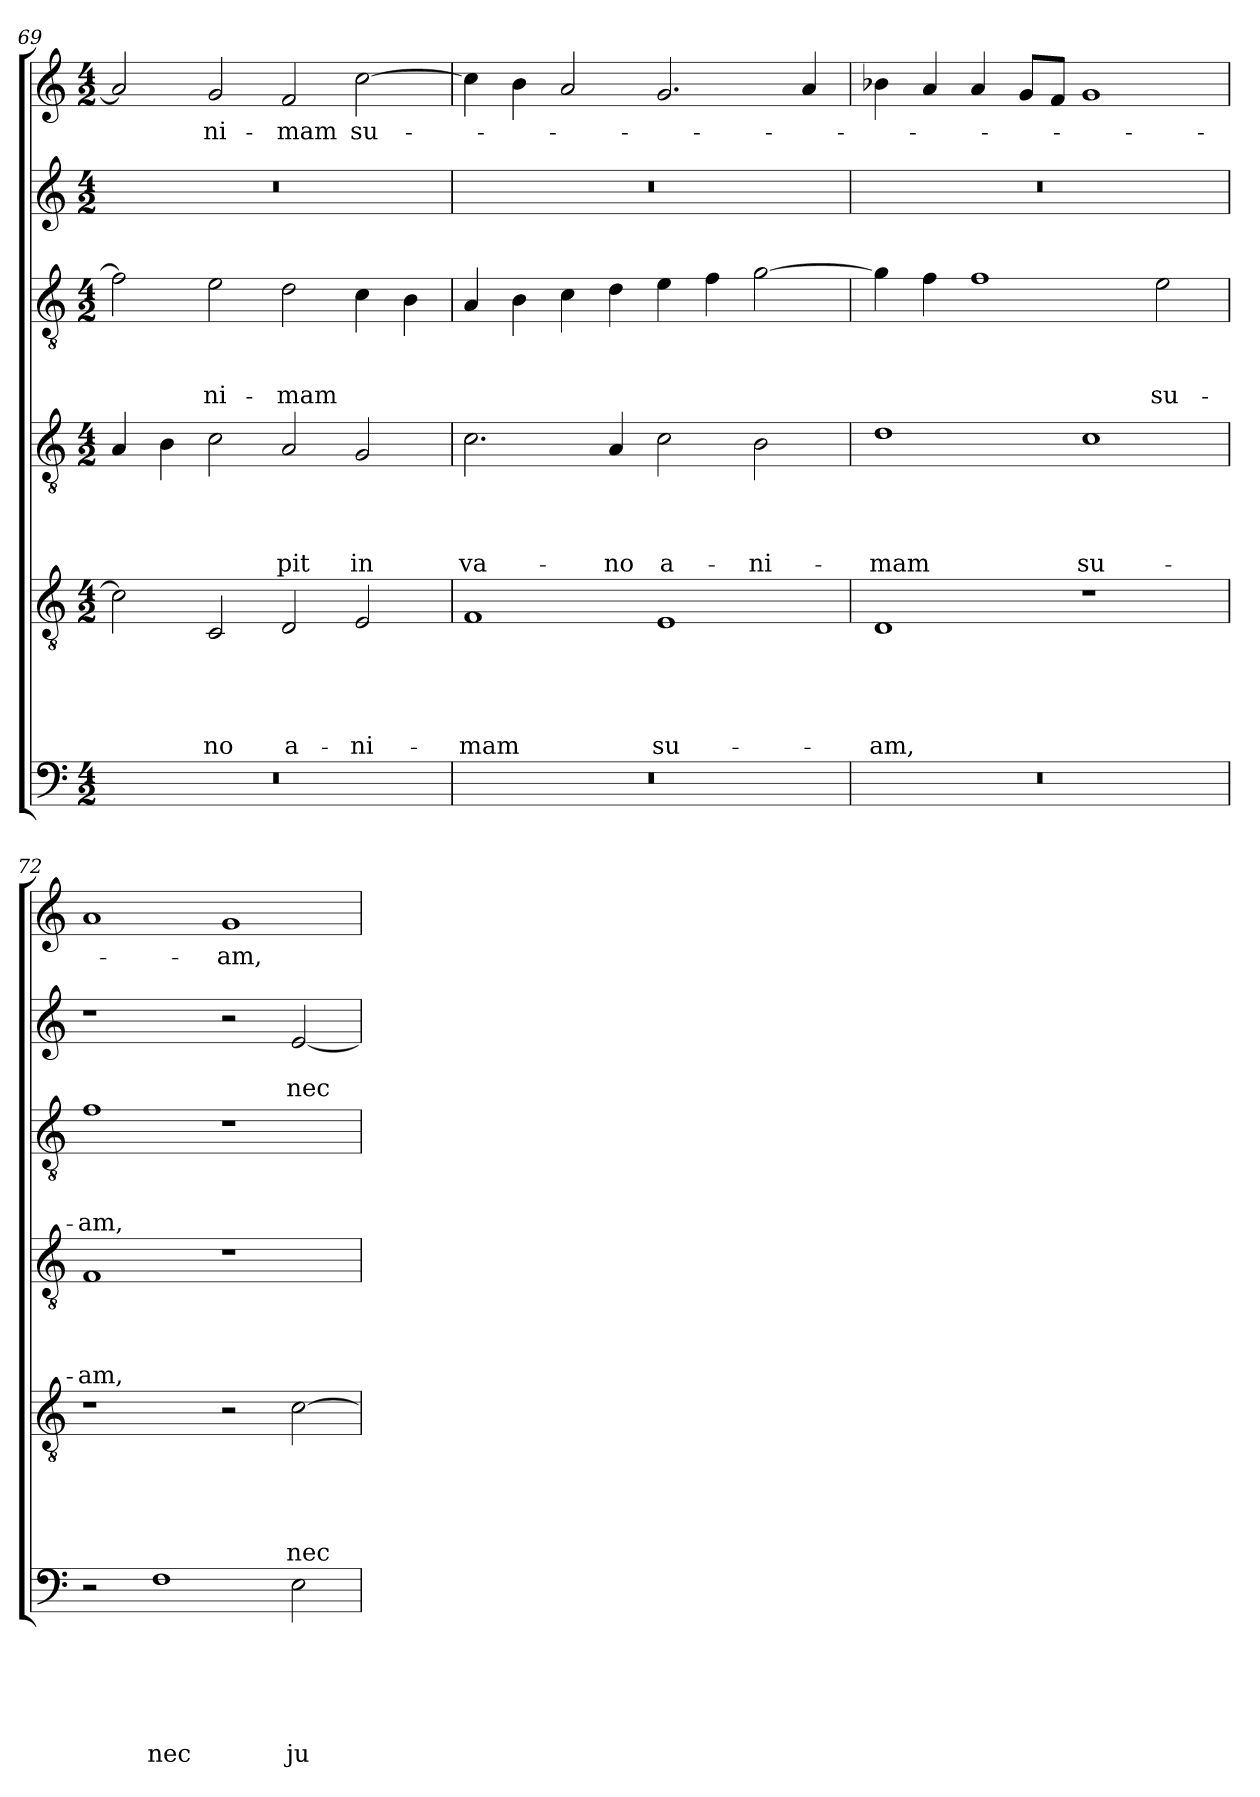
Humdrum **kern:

**kern	**text	**text	**text	**text	**text	**text	**kern	**text	**text	**text	**text	**text	**kern	**text	**text	**text	**text	**kern	**text	**text	**text	**kern	**text	**text	**kern	**text
*part6	*part6	*part6	*part6	*part6	*part6	*part6	*part5	*part5	*part5	*part5	*part5	*part5	*part4	*part4	*part4	*part4	*part4	*part3	*part3	*part3	*part3	*part2	*part2	*part2	*part1	*part1
*staff6	*staff6	*staff6	*staff6	*staff6	*staff6	*staff6	*staff5	*staff5	*staff5	*staff5	*staff5	*staff5	*staff4	*staff4	*staff4	*staff4	*staff4	*staff3	*staff3	*staff3	*staff3	*staff2	*staff2	*staff2	*staff1	*staff1
*clefF4	*	*	*	*	*	*	*clefGv2	*	*	*	*	*	*clefGv2	*	*	*	*	*clefGv2	*	*	*	*clefG2	*	*	*clefG2	*
*k[]	*	*	*	*	*	*	*k[]	*	*	*	*	*	*k[]	*	*	*	*	*k[]	*	*	*	*k[]	*	*	*k[]	*
*C:	*	*	*	*	*	*	*C:	*	*	*	*	*	*C:	*	*	*	*	*C:	*	*	*	*C:	*	*	*C:	*
*M4/2	*	*	*	*	*	*	*M4/2	*	*	*	*	*	*M4/2	*	*	*	*	*M4/2	*	*	*	*M4/2	*	*	*M4/2	*
=69	=69	=69	=69	=69	=69	=69	=69	=69	=69	=69	=69	=69	=69	=69	=69	=69	=69	=69	=69	=69	=69	=69	=69	=69	=69	=69
0r	.	.	.	.	.	.	2c\]	.	.	.	.	.	4A/	.	.	.	.	2f\]	.	.	.	0r	.	.	2a/]	.
.	.	.	.	.	.	.	.	.	.	.	.	.	4B\	.	.	.	.	.	.	.	.	.	.	.	.	.
!	!	!	!	!	!	!	!	!	!	!	!	!LO:LY:b	!	!	!	!	!	!	!	!	!LO:LY:b	!	!	!	!	!LO:LY:b
.	.	.	.	.	.	.	2C/	.	.	.	.	-no	2c\	.	.	.	.	2e\	.	.	-ni-	.	.	.	2g/	-ni-
!	!	!	!	!	!	!	!	!	!	!	!	!LO:LY:b	!	!	!	!	!LO:LY:b	!	!	!	!LO:LY:b	!	!	!	!	!LO:LY:b
.	.	.	.	.	.	.	2D/	.	.	.	.	a-	2A/	.	.	.	-pit	2d\	.	.	-mam	.	.	.	2f/	-mam
!	!	!	!	!	!	!	!	!	!	!	!	!LO:LY:b	!	!	!	!	!LO:LY:b	!	!	!	!	!	!	!	!	!LO:LY:b
.	.	.	.	.	.	.	2E/	.	.	.	.	-ni-	2G/	.	.	.	in	4c\	.	.	.	.	.	.	[2cc\	su-
.	.	.	.	.	.	.	.	.	.	.	.	.	.	.	.	.	.	4B\	.	.	.	.	.	.	.	.
=70	=70	=70	=70	=70	=70	=70	=70	=70	=70	=70	=70	=70	=70	=70	=70	=70	=70	=70	=70	=70	=70	=70	=70	=70	=70	=70
!	!	!	!	!	!	!	!	!	!	!	!	!LO:LY:b	!	!	!	!	!LO:LY:b	!	!	!	!	!	!	!	!	!
0r	.	.	.	.	.	.	1F	.	.	.	.	-mam	2.c\	.	.	.	va-	4A/	.	.	.	0r	.	.	4cc\]	.
.	.	.	.	.	.	.	.	.	.	.	.	.	.	.	.	.	.	4B\	.	.	.	.	.	.	4b\	.
.	.	.	.	.	.	.	.	.	.	.	.	.	.	.	.	.	.	4c\	.	.	.	.	.	.	2a/	.
!	!	!	!	!	!	!	!	!	!	!	!	!	!	!	!	!	!LO:LY:b	!	!	!	!	!	!	!	!	!
.	.	.	.	.	.	.	.	.	.	.	.	.	4A/	.	.	.	-no	4d\	.	.	.	.	.	.	.	.
!	!	!	!	!	!	!	!	!	!	!	!	!LO:LY:b	!	!	!	!	!LO:LY:b	!	!	!	!	!	!	!	!	!
.	.	.	.	.	.	.	1E	.	.	.	.	su-	2c\	.	.	.	a-	4e\	.	.	.	.	.	.	2.g/	.
.	.	.	.	.	.	.	.	.	.	.	.	.	.	.	.	.	.	4f\	.	.	.	.	.	.	.	.
!	!	!	!	!	!	!	!	!	!	!	!	!	!	!	!	!	!LO:LY:b	!	!	!	!	!	!	!	!	!
.	.	.	.	.	.	.	.	.	.	.	.	.	2B\	.	.	.	-ni-	[2g\	.	.	.	.	.	.	.	.
.	.	.	.	.	.	.	.	.	.	.	.	.	.	.	.	.	.	.	.	.	.	.	.	.	4a/	.
=71	=71	=71	=71	=71	=71	=71	=71	=71	=71	=71	=71	=71	=71	=71	=71	=71	=71	=71	=71	=71	=71	=71	=71	=71	=71	=71
!	!	!	!	!	!	!	!	!	!	!	!	!LO:LY:b	!	!	!	!	!LO:LY:b	!	!	!	!	!	!	!	!	!
0r	.	.	.	.	.	.	1D	.	.	.	.	-am,	1d	.	.	.	-mam	4g\]	.	.	.	0r	.	.	4b-X\	.
.	.	.	.	.	.	.	.	.	.	.	.	.	.	.	.	.	.	4f\	.	.	.	.	.	.	4a/	.
.	.	.	.	.	.	.	.	.	.	.	.	.	.	.	.	.	.	1f	.	.	.	.	.	.	4a/	.
.	.	.	.	.	.	.	.	.	.	.	.	.	.	.	.	.	.	.	.	.	.	.	.	.	8g/L	.
.	.	.	.	.	.	.	.	.	.	.	.	.	.	.	.	.	.	.	.	.	.	.	.	.	8f/J	.
!	!	!	!	!	!	!	!	!	!	!	!	!	!	!	!	!	!LO:LY:b	!	!	!	!	!	!	!	!	!
.	.	.	.	.	.	.	1r	.	.	.	.	.	1c	.	.	.	su-	.	.	.	.	.	.	.	1g	.
!	!	!	!	!	!	!	!	!	!	!	!	!	!	!	!	!	!	!	!	!	!LO:LY:b	!	!	!	!	!
.	.	.	.	.	.	.	.	.	.	.	.	.	.	.	.	.	.	2e\	.	.	su-	.	.	.	.	.
=72	=72	=72	=72	=72	=72	=72	=72	=72	=72	=72	=72	=72	=72	=72	=72	=72	=72	=72	=72	=72	=72	=72	=72	=72	=72	=72
!	!	!	!	!	!	!	!	!	!	!	!	!	!	!	!	!	!LO:LY:b	!	!	!	!LO:LY:b	!	!	!	!	!
2r	.	.	.	.	.	.	1r	.	.	.	.	.	1F	.	.	.	-am,	1f	.	.	-am,	1r	.	.	1a	.
!	!	!	!	!	!	!LO:LY:b	!	!	!	!	!	!	!	!	!	!	!	!	!	!	!	!	!	!	!	!
1F	.	.	.	.	.	nec	.	.	.	.	.	.	.	.	.	.	.	.	.	.	.	.	.	.	.	.
!	!	!	!	!	!	!	!	!	!	!	!	!	!	!	!	!	!	!	!	!	!	!	!	!	!	!LO:LY:b
.	.	.	.	.	.	.	2r	.	.	.	.	.	1r	.	.	.	.	1r	.	.	.	2r	.	.	1g	-am,
!	!	!	!	!	!	!LO:LY:b	!	!	!	!	!	!LO:LY:b	!	!	!	!	!	!	!	!	!	!	!	!LO:LY:b	!	!
2E\	.	.	.	.	.	ju-	[2c\	.	.	.	.	nec	.	.	.	.	.	.	.	.	.	[2e/	.	nec	.	.
=	=	=	=	=	=	=	=	=	=	=	=	=	=	=	=	=	=	=	=	=	=	=	=	=	=	=
*-	*-	*-	*-	*-	*-	*-	*-	*-	*-	*-	*-	*-	*-	*-	*-	*-	*-	*-	*-	*-	*-	*-	*-	*-	*-	*-
